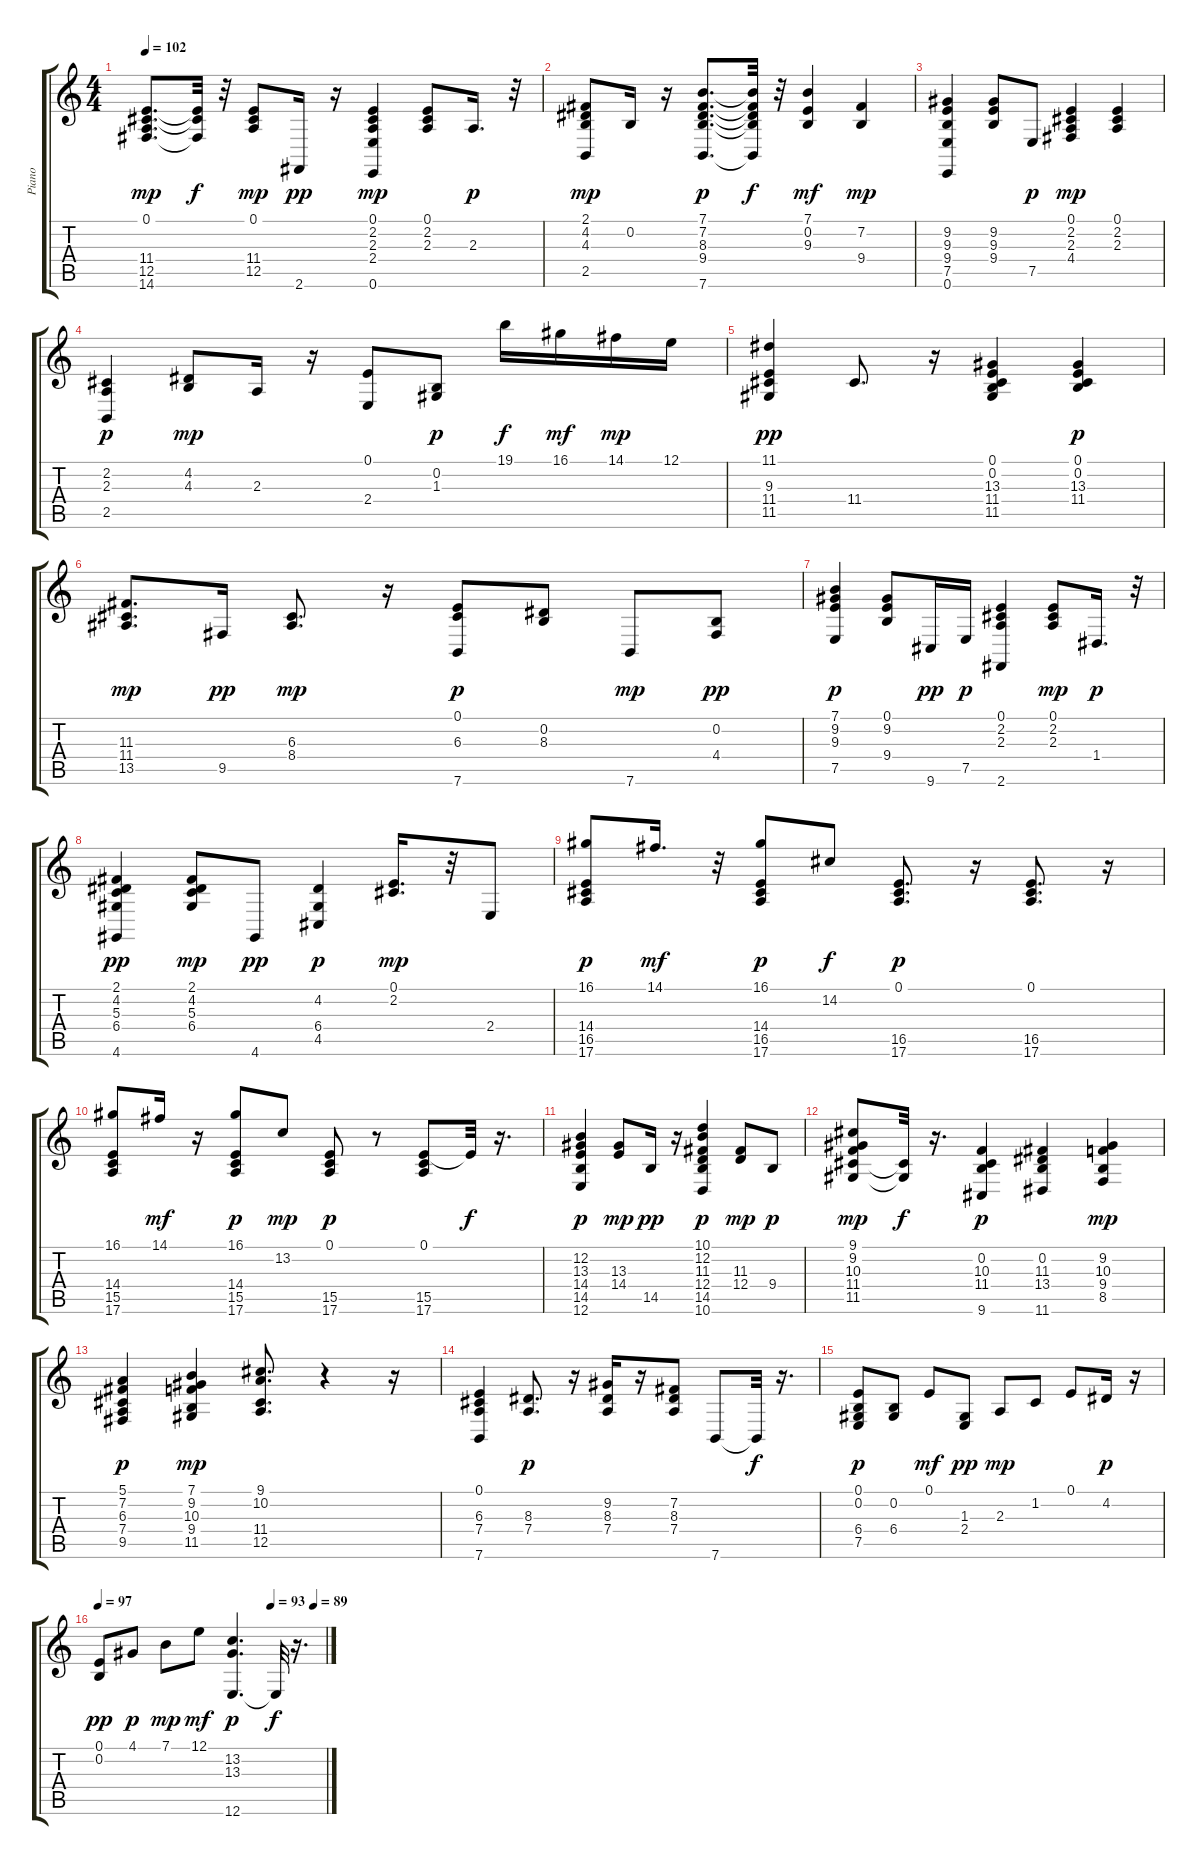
\track ("Piano" "Piano") {instrument acousticgrandpiano}
\staff {score tabs}
\tuning (E4 B3 G3 D3 A2 E2) {hide}
\ts (4 4)
\tempo 102
\clef g2
\ks c
(0.1 11.4 12.5 14.6).8{d dy mp} (0.1{t} 11.4{t} 14.6{t}).32{dy f} r.32 (0.1 11.4 12.5).8{dy mp} 2.6.16{dy pp} r.16 (0.1 2.2 2.3 2.4 0.6).4{dy mp} (0.1 2.2 2.3).8 2.3.16{d dy p} r.32 |
(2.1 4.2 4.3 2.5).8{dy mp} 0.2.16 r.16 (7.1 7.2 8.3 9.4 7.6).8{d dy p} (7.1{t} 7.2{t} 8.3{t} 9.4{t} 7.6{t}).32{dy f} r.32 (7.1 0.2 9.3).4{dy mf} (7.2 9.4).4{dy mp} |
(9.2 9.3 9.4 7.5 0.6).4 (9.2 9.3 9.4).8 7.5.8{dy p} (0.1 2.2 2.3 4.4).4{dy mp} (0.1 2.2 2.3).4 |
(2.2 2.3 2.5).4{dy p} (4.2 4.3).8{dy mp} 2.3.16 r.16 (0.1 2.4).8 (0.2 1.3).8{dy p} 19.1.16{dy f} 16.1.16{dy mf} 14.1.16{dy mp} 12.1.16 |
(11.1 9.3 11.4 11.5).4{dy pp} 11.4.8{d} r.16 (0.1 0.2 13.3 11.4 11.5).4 (0.1 0.2 13.3 11.4).4{dy p} |
(11.3 11.4 13.5).8{d dy mp} 9.5.16{dy pp} (6.3 8.4).8{d dy mp} r.16 (0.1 6.3 7.6).8{dy p} (0.2 8.3).8 7.6.8{dy mp} (0.2 4.4).8{dy pp} |
(7.1 9.2 9.3 7.5).4{dy p} (0.1 9.2 9.4).8 9.6.16{dy pp} 7.5.16{dy p} (0.1 2.2 2.3 2.6).4 (0.1 2.2 2.3).8{dy mp} 1.4.16{d dy p} r.32 |
(2.1 4.2 5.3 6.4 4.6).4{dy pp} (2.1 4.2 5.3 6.4).8{dy mp} 4.6.8{dy pp} (4.2 6.4 4.5).4{dy p} (0.1 2.2).16{d dy mp} r.32 2.4.8 |
(16.1 14.4 16.5 17.6).8{dy p} 14.1.16{d dy mf} r.32 (16.1 14.4 16.5 17.6).8{dy p} 14.2.8{dy f} (0.1 16.5 17.6).8{d dy p} r.16 (0.1 16.5 17.6).8{d} r.16 |
(16.1 14.4 15.5 17.6).8 14.1.16{dy mf} r.16 (16.1 14.4 15.5 17.6).8{dy p} 13.2.8{dy mp} (0.1 15.5 17.6).8{dy p} r.8 (0.1 15.5 17.6).8 0.1{t}.32{dy f} r.16{d} |
(12.2 13.3 14.4 14.5 12.6).4{dy p} (13.3 14.4).8{dy mp} 14.5.16{dy pp} r.16 (10.1 12.2 11.3 12.4 14.5 10.6).4{dy p} (11.3 12.4).8{dy mp} 9.4.8{dy p} |
(9.1 9.2 10.3 11.4 11.5).8{dy mp} (11.4{t} 11.5{t}).32{dy f} r.16{d} (0.2 10.3 11.4 9.6).4{dy p} (0.2 11.3 13.4 11.6).4 (9.2 10.3 9.4 8.5).4{dy mp} |
(5.1 7.2 6.3 7.4 9.5).4{dy p} (7.1 9.2 10.3 9.4 11.5).4{dy mp} (9.1 10.2 11.4 12.5).8{d} r.4 r.16 |
(0.1 6.3 7.4 7.6).4 (8.3 7.4).8{d dy p} r.16 (9.2 8.3 7.4).16 r.16 (7.2 8.3 7.4).8 7.6.8 7.6{t}.32{dy f} r.16{d} |
(0.1 0.2 6.4 7.5).8{dy p} (0.2 6.4).8 0.1.8{dy mf} (1.3 2.4).8{dy pp} 2.3.8{dy mp} 1.2.8 0.1.8 4.2.16{dy p} r.16 |
\tempo 97
\tempo (93 0.7604166666666666)
\tempo (89 0.9479166666666666)
(0.1 0.2).8{dy pp} 4.1.8{dy p} 7.1.8{dy mp} 12.1.8{dy mf} (13.2 13.3 12.6).4{d dy p} 12.6{t}.32{dy f} r.16{d}
